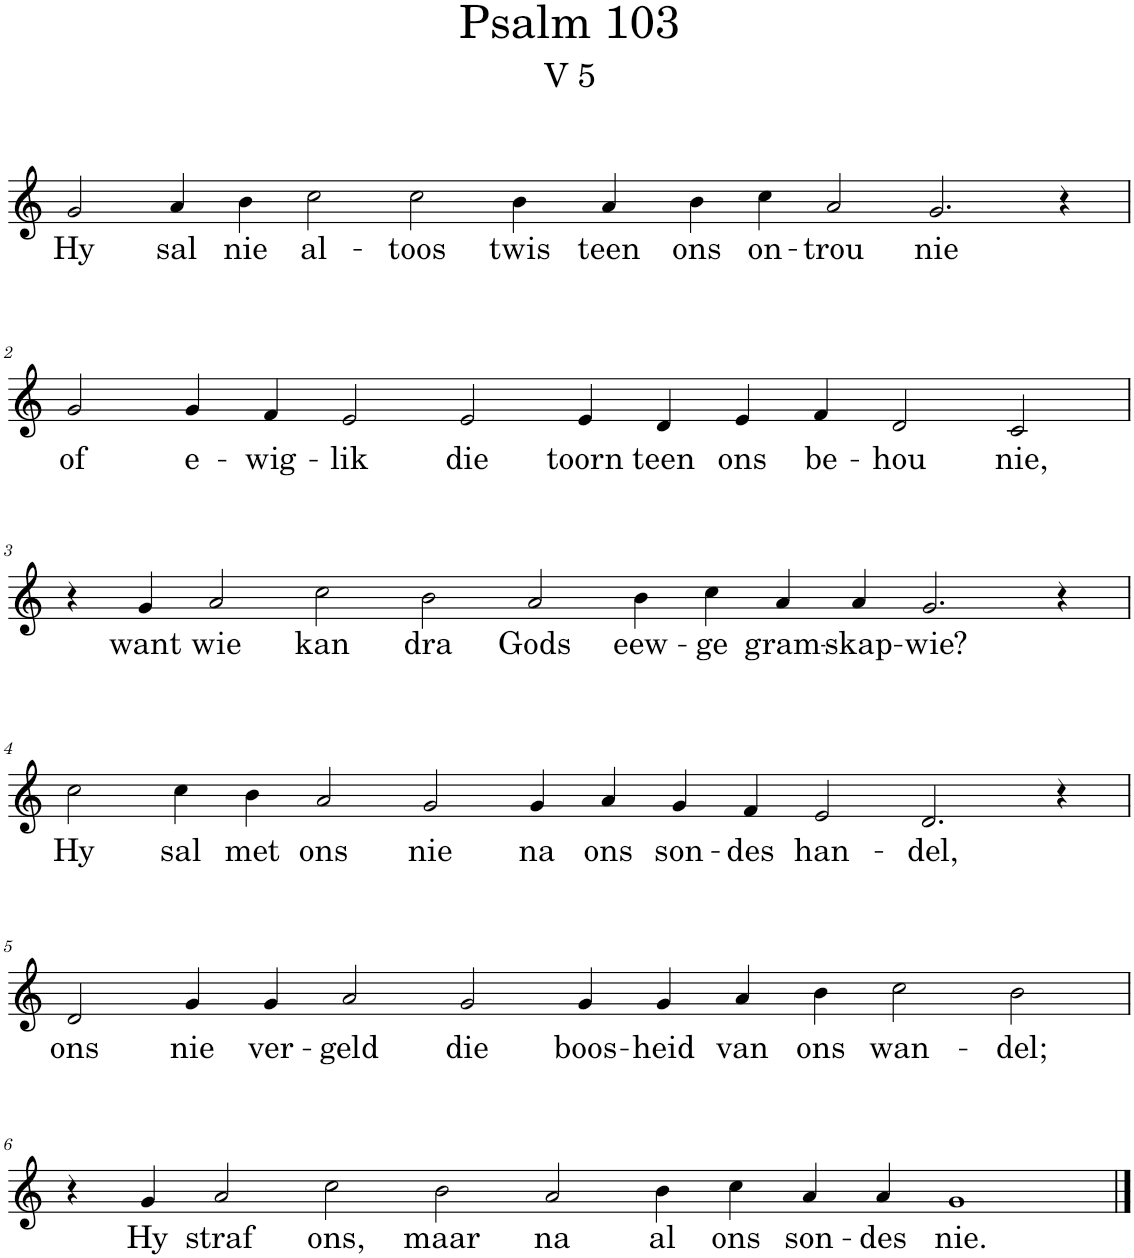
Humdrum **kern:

**kern	**text
*part1	*part1
*staff1	*staff1
*I"Pipe Organ	*
*I'Org.	*
*clefG2	*
*k[]	*
*M18/4	*
=1	=1
!	!LO:LY:b
2g/	Hy
!	!LO:LY:b
4a/	sal
!	!LO:LY:b
4b\	nie
!	!LO:LY:b
2cc\	al-
!	!LO:LY:b
2cc\	-toos
!	!LO:LY:b
4b\	twis
!	!LO:LY:b
4a/	teen
!	!LO:LY:b
4b\	ons
!	!LO:LY:b
4cc\	on-
!	!LO:LY:b
2a/	-trou
!	!LO:LY:b
2.g/	nie
4r	.
!!LO:LB:g=z
=2	=2
*M16/4	*
!	!LO:LY:b
2g/	of
!	!LO:LY:b
4g/	e-
!	!LO:LY:b
4f/	-wig-
!	!LO:LY:b
2e/	-lik
!	!LO:LY:b
2e/	die
!	!LO:LY:b
4e/	toorn
!	!LO:LY:b
4d/	teen
!	!LO:LY:b
4e/	ons
!	!LO:LY:b
4f/	be-
!	!LO:LY:b
2d/	-hou
!	!LO:LY:b
2c/	nie,
!!LO:LB:g=z
=3	=3
*M18/4	*
4r	.
!	!LO:LY:b
4g/	want
!	!LO:LY:b
2a/	wie
!	!LO:LY:b
2cc\	kan
!	!LO:LY:b
2b\	dra
!	!LO:LY:b
2a/	Gods
!	!LO:LY:b
4b\	eew-
!	!LO:LY:b
4cc\	-ge
!	!LO:LY:b
4a/	gram-
!	!LO:LY:b
4a/	-skap-
!	!LO:LY:b
2.g/	-wie?
4r	.
!!LO:LB:g=z
=4	=4
!	!LO:LY:b
2cc\	Hy
!	!LO:LY:b
4cc\	sal
!	!LO:LY:b
4b\	met
!	!LO:LY:b
2a/	ons
!	!LO:LY:b
2g/	nie
!	!LO:LY:b
4g/	na
!	!LO:LY:b
4a/	ons
!	!LO:LY:b
4g/	son-
!	!LO:LY:b
4f/	-des
!	!LO:LY:b
2e/	han-
!	!LO:LY:b
2.d/	-del,
4r	.
!!LO:LB:g=z
=5	=5
*M16/4	*
!	!LO:LY:b
2d/	ons
!	!LO:LY:b
4g/	nie
!	!LO:LY:b
4g/	ver-
!	!LO:LY:b
2a/	-geld
!	!LO:LY:b
2g/	die
!	!LO:LY:b
4g/	boos-
!	!LO:LY:b
4g/	-heid
!	!LO:LY:b
4a/	van
!	!LO:LY:b
4b\	ons
!	!LO:LY:b
2cc\	wan-
!	!LO:LY:b
2b\	-del;
!!LO:LB:g=z
=6	=6
*M18/4	*
4r	.
!	!LO:LY:b
4g/	Hy
!	!LO:LY:b
2a/	straf
!	!LO:LY:b
2cc\	ons,
!	!LO:LY:b
2b\	maar
!	!LO:LY:b
2a/	na
!	!LO:LY:b
4b\	al
!	!LO:LY:b
4cc\	ons
!	!LO:LY:b
4a/	son-
!	!LO:LY:b
4a/	-des
!	!LO:LY:b
1g	nie.
==	==
*-	*-
